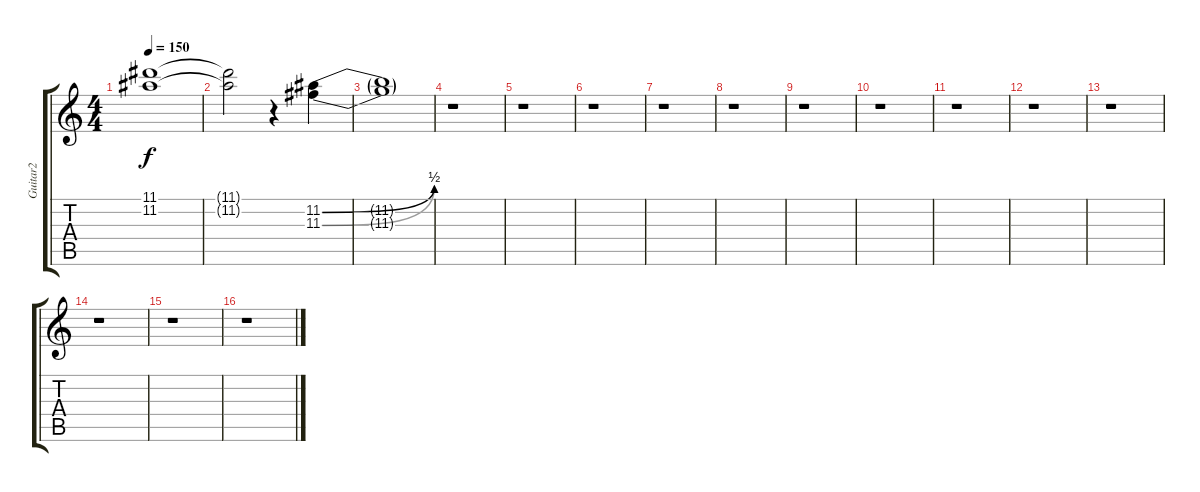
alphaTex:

\track ("Guitar2" "Guitar2") {instrument distortionguitar}
\staff {score tabs}
\tuning (E4 B3 G3 D3 A2 E2) {hide}
\ts (4 4)
\tempo 150
\clef g2
\ks c
(11.1{t} 11.2{t}).1{dy f} |
(11.1{t} 11.2{t}).2 r.4 (11.2{be (bend 0 0 60 2)} 11.3{be (bend 0 0 60 2)}).4 |
(11.2{t} 11.3{t}).1 |
r.1 |
r.1 |
r.1 |
r.1 |
r.1 |
r.1 |
r.1 |
r.1 |
r.1 |
r.1 |
r.1 |
r.1 |
r.1
